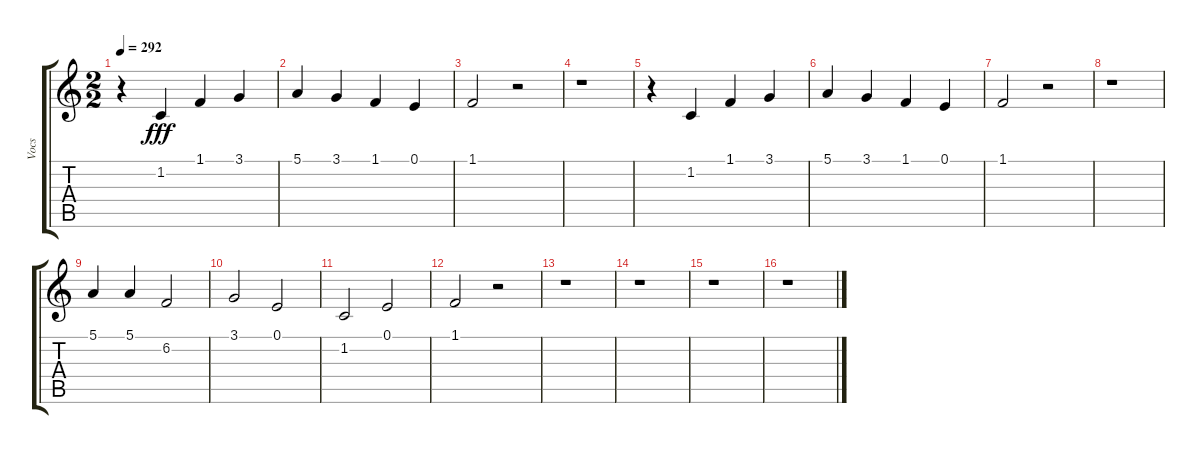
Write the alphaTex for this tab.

\track ("Vocs" "Vocs") {instrument lead1square}
\staff {score tabs}
\tuning (E4 B3 G3 D3 A2 E2) {hide}
\ts (2 2)
\tempo 292
\clef g2
\ks c
r.4{dy fff} 1.2.4 1.1.4 3.1.4 |
5.1.4 3.1.4 1.1.4 0.1.4 |
1.1.2 r.2 |
r.1 |
r.4 1.2.4 1.1.4 3.1.4 |
5.1.4 3.1.4 1.1.4 0.1.4 |
1.1.2 r.2 |
r.1 |
5.1.4 5.1.4 6.2.2 |
3.1.2 0.1.2 |
1.2.2 0.1.2 |
1.1.2 r.2 |
r.1 |
r.1 |
r.1 |
r.1
